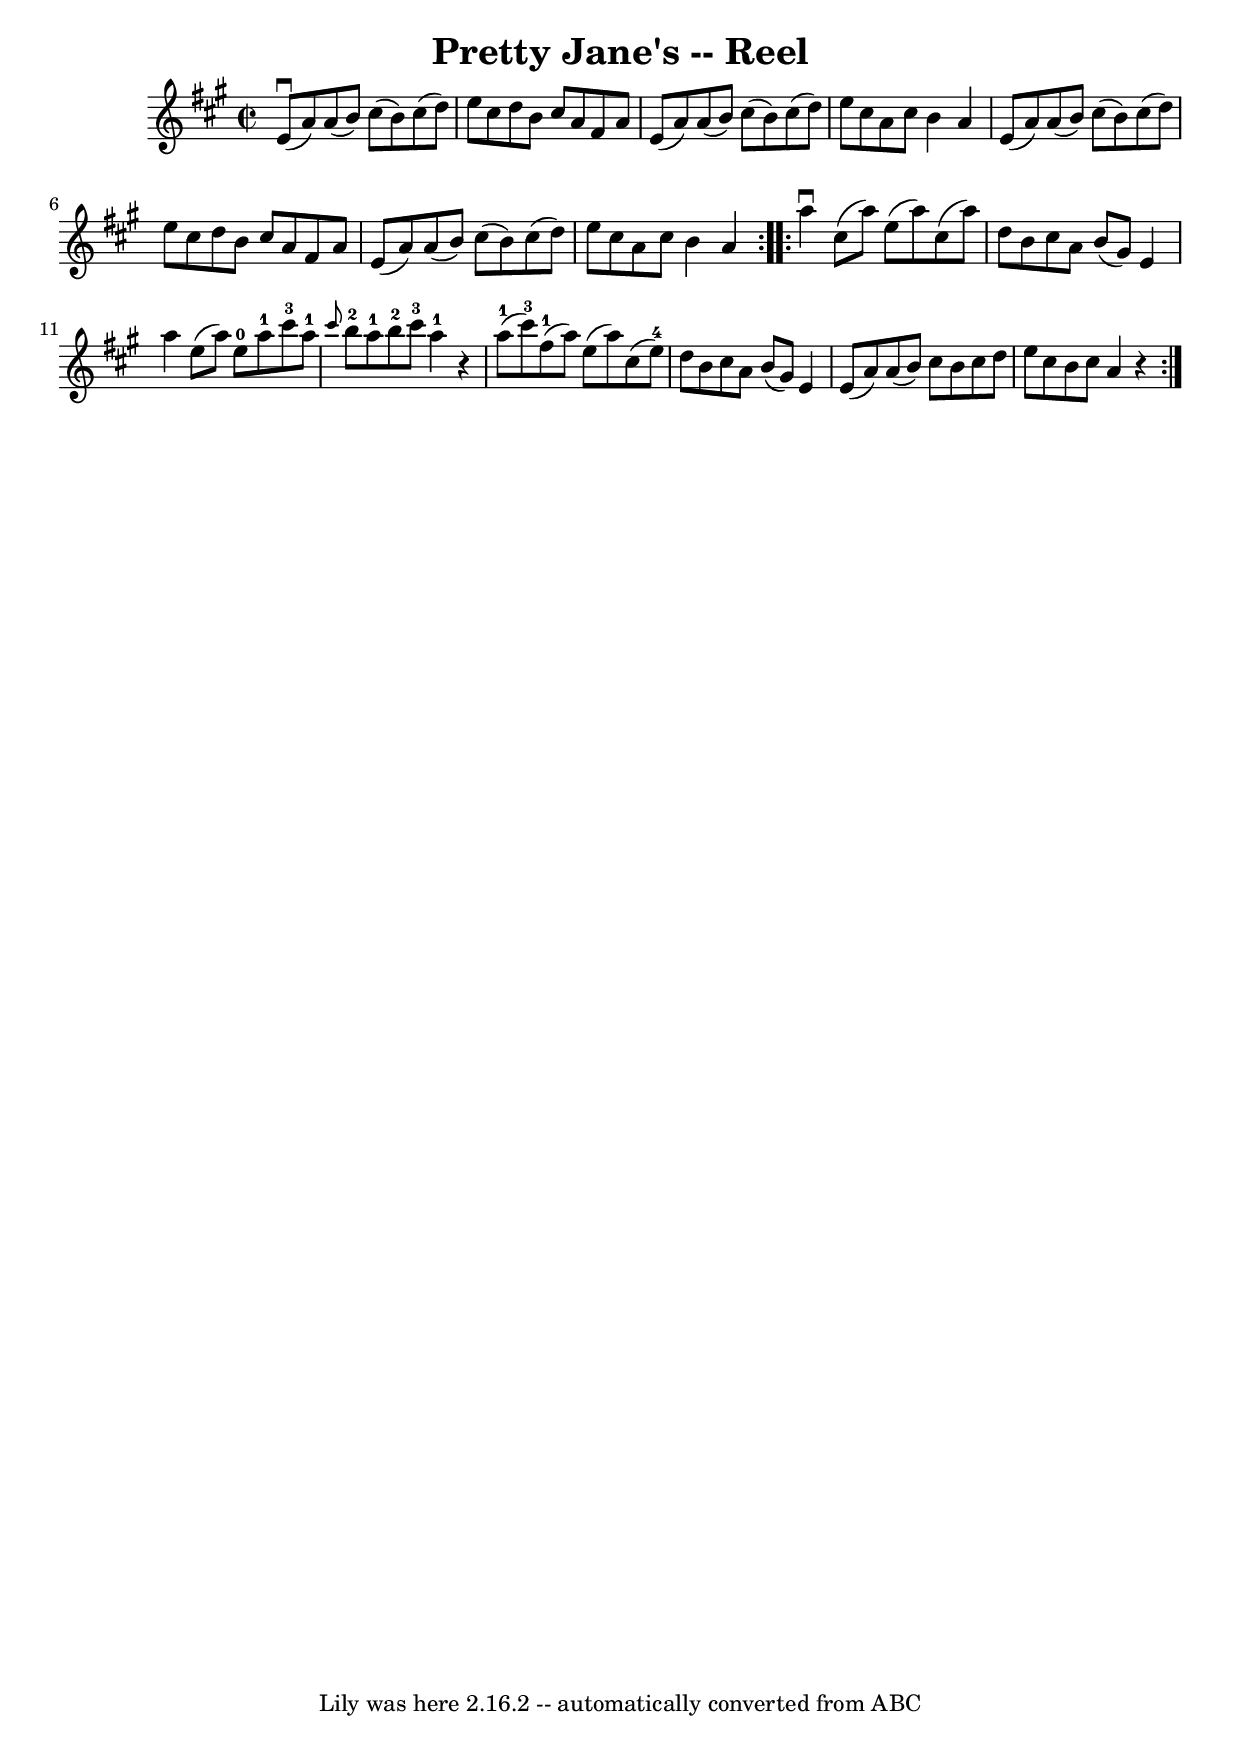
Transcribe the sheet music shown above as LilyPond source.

\version "2.16.2"
\include "Mammoth.ily"
\header {
  %% book = "Ryan's Mammoth Collection"
  crossRefNumber = "1"
  footnotes = "\\\\285"
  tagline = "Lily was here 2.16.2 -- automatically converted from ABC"
  title = "Pretty Jane's -- Reel"

}
voicedefault =  {



  \repeat volta 2 {

    \override Staff.TimeSignature #'style = #'C
    \time 2/2 
    \key a \major
    e'8^\downbow(a'8) a'8 (b'8) cis''8 
    (b'8) cis''8 (d''8)   |
    e''8 cis''8 d''8 b'8    
    cis''8 a'8 fis'8 a'8    |
    e'8 (a'8) a'8 (b'8)   
    cis''8 (b'8) cis''8 (d''8)   |
    e''8 cis''8 a'8    
    cis''8 b'4 a'4    |
    e'8 (a'8) a'8 (b'8) cis''8 
    (b'8) cis''8 (d''8)   |
    e''8 cis''8 d''8 b'8    
    cis''8 a'8 fis'8 a'8    |
    e'8 (a'8) a'8 (b'8)   
    cis''8 (b'8) cis''8 (d''8)   |
    e''8 cis''8 a'8    
    cis''8 b'4 a'4    
  }     
  \repeat volta 2 {
    a''4^\downbow cis''8 (
    a''8) e''8 (a''8) cis''8 (a''8)   |
    d''8 b'8    
    cis''8 a'8 b'8 (gis'8) e'4    |
    a''4 e''8 (a''8) e''8-0 a''8-1 cis'''8-3 a''8-1   |
    
    \grace { cis'''8  
	   } b''8-2 a''8-1 b''8-2 cis'''8-3     
    a''4-1   r4   |
    a''8-1(cis'''8-3) fis''8-1(
    a''8) e''8 (a''8) cis''8 (e''8-4)   |
    d''8 b'8 
    cis''8 a'8 b'8 (gis'8) e'4    |
    e'8 (a'8) a'8 
    (b'8) cis''8 b'8 cis''8 d''8    |
    e''8 cis''8  
    b'8 cis''8 a'4    r4   
  }   

}

\score{
  <<

    \context Staff="default"
    {
      \voicedefault 
      
    }

  >>
  \layout {
    
  }
  \midi {
  }

}
